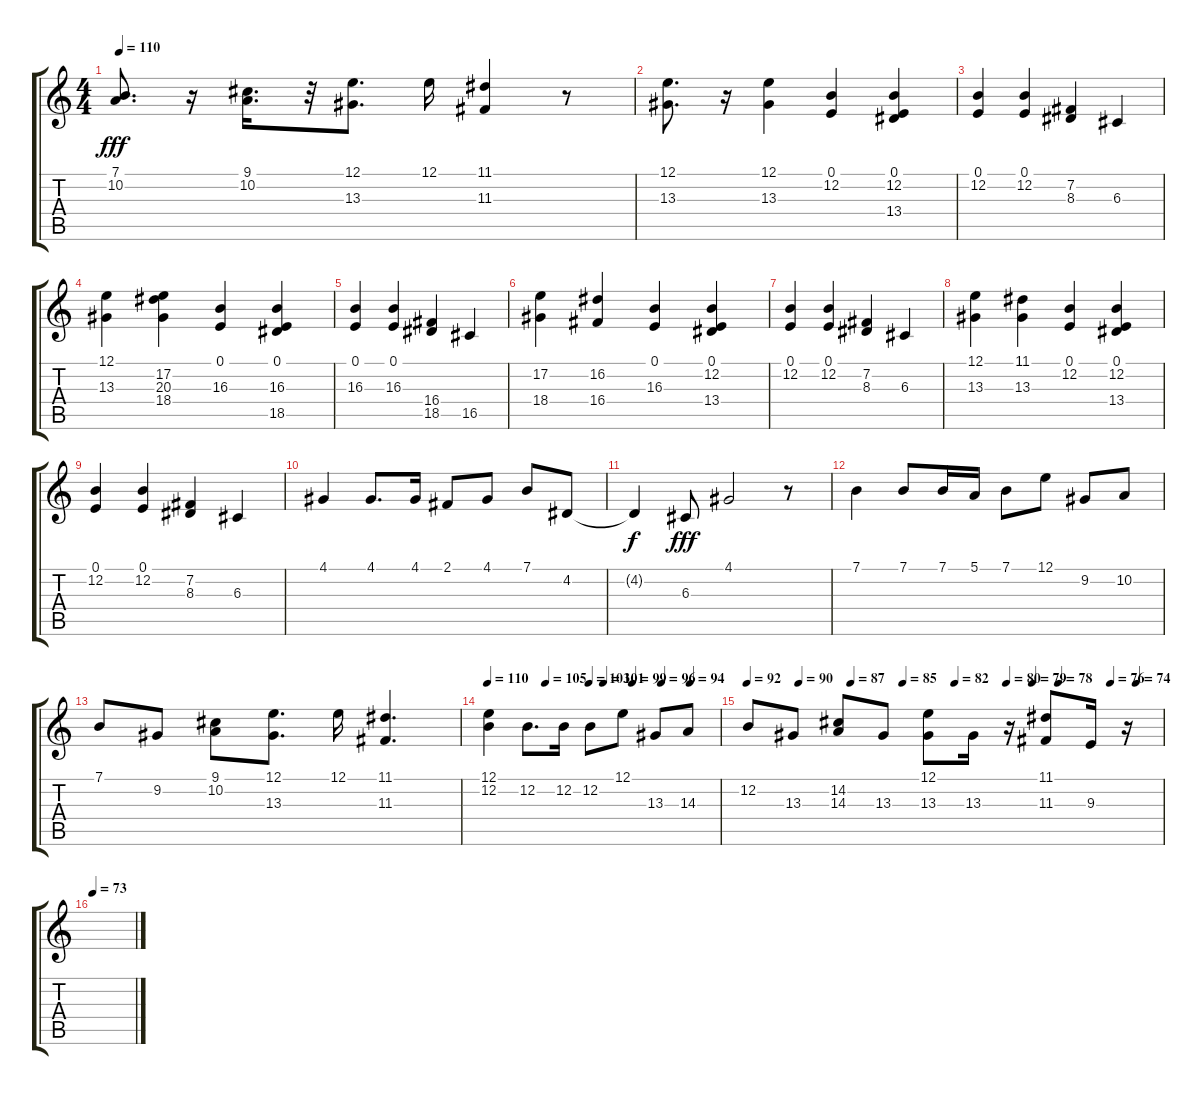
\track "" {instrument acousticgrandpiano}
\staff {score tabs}
\tuning (E4 B3 G3 D3 A2 E2) {hide}
\ts (4 4)
\tempo 110
\clef g2
\ks c
(7.1 10.2).8{d dy fff} r.16 (9.1 10.2).16{d} r.32 (12.1 13.3).8{d} 12.1.16 (11.1 11.3).4 r.8 |
(12.1 13.3).8{d} r.16 (12.1 13.3).4 (0.1 12.2).4 (0.1 12.2 13.4).4 |
(0.1 12.2).4 (0.1 12.2).4 (7.2 8.3).4 6.3.4 |
(12.1 13.3).4 (17.2 20.3 18.4).4 (0.1 16.3).4 (0.1 16.3 18.5).4 |
(0.1 16.3).4 (0.1 16.3).4 (16.4 18.5).4 16.5.4 |
(17.2 18.4).4 (16.2 16.4).4 (0.1 16.3).4 (0.1 12.2 13.4).4 |
(0.1 12.2).4 (0.1 12.2).4 (7.2 8.3).4 6.3.4 |
(12.1 13.3).4 (11.1 13.3).4 (0.1 12.2).4 (0.1 12.2 13.4).4 |
(0.1 12.2).4 (0.1 12.2).4 (7.2 8.3).4 6.3.4 |
4.1.4 4.1.8{d} 4.1.16 2.1.8 4.1.8 7.1.8 4.2.8 |
4.2{t}.4{dy f} 6.3.8{dy fff} 4.1.2 r.8 |
7.1.4 7.1.8 7.1.16 5.1.16 7.1.8 12.1.8 9.2.8 10.2.8 |
7.1.8 9.2.8 (9.1 10.2).8 (12.1 13.3).8{d} 12.1.16 (11.1 11.3).4{d} |
\tempo 110
\tempo (105 0.25)
\tempo (103 0.4375)
\tempo (101 0.5)
\tempo (99 0.625)
\tempo (96 0.75)
\tempo (94 0.875)
(12.1 12.2).4 12.2.8{d} 12.2.16 12.2.8 12.1.8 13.3.8 14.3.8 |
\tempo 92
\tempo (90 0.125)
\tempo (87 0.25)
\tempo (85 0.375)
\tempo (82 0.5)
\tempo (80 0.625)
\tempo (79 0.6875)
\tempo (78 0.75)
\tempo (76 0.875)
\tempo (74 0.9375)
12.2.8 13.3.8 (14.2 14.3).8 13.3.8 (12.1 13.3).8 13.3.16 r.16 (11.1 11.3).8 9.3.16 r.16 |
\tempo 73
